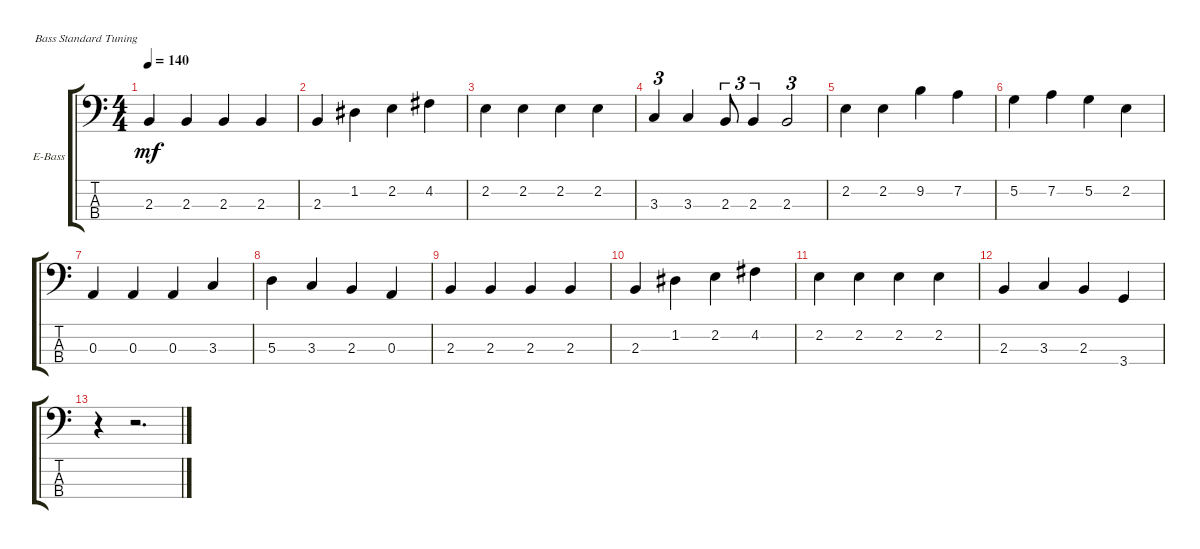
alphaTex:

\defaultSystemsLayout 4
\bracketExtendMode groupsimilarinstruments
\firstSystemTrackNameOrientation horizontal
\otherSystemsTrackNameOrientation horizontal
\track ("Electric Bass" "E-Bass") {instrument electricbassfinger}
\staff {score tabs}
\tuning (G2 D2 A1 E1)
\ts (4 4)
\tempo 140
\clef f4
\ks c
2.3.4{dy mf} 2.3.4 2.3.4 2.3.4 |
2.3.4 1.2.4 2.2.4 4.2.4 |
2.2.4 2.2.4 2.2.4 2.2.4 |
3.3.4{tu (3 2)} 3.3.4 2.3.8{tu (3 2)} 2.3.4{tu (3 2)} 2.3.2{tu (3 2)} |
2.2.4 2.2.4 9.2.4 7.2.4 |
5.2.4 7.2.4 5.2.4 2.2.4 |
0.3.4 0.3.4 0.3.4 3.3.4 |
5.3.4 3.3.4 2.3.4 0.3.4 |
2.3.4 2.3.4 2.3.4 2.3.4 |
2.3.4 1.2.4 2.2.4 4.2.4 |
2.2.4 2.2.4 2.2.4 2.2.4 |
2.3.4 3.3.4 2.3.4 3.4.4 |
r.4 r.2{d}
